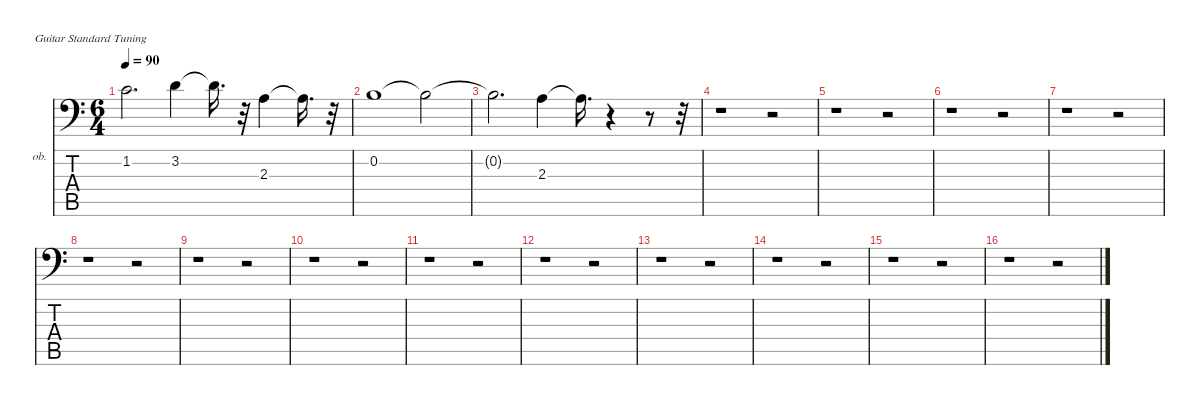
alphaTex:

\defaultSystemsLayout 4
\hideDynamics
\bracketExtendMode nobrackets
\firstSystemTrackNameOrientation horizontal
\otherSystemsTrackNameOrientation horizontal
\track ("Oboe" "ob.") {instrument oboe}
\staff {score tabs}
\tuning (E4 B3 G3 D3 A2 E2)
\ts (6 4)
\tempo 90
\clef f4
\ks c
1.2{t}.2{d dy f beam Down} 3.2.4{dy mf beam Down} 3.2{t}.16{d dy f beam Down} r.32{beam Down} 2.3.4{dy mf beam Down} 2.3{t}.16{d dy f beam Down} r.32{beam Down} |
0.2.1{beam Down} 0.2{t}.2{beam Down} |
0.2{t}.2{d beam Down} 2.3.4{dy mf beam Down} 2.3{t}.16{d dy f beam Down} r.4{beam Down} r.8{beam Down} r.32{beam Down} |
r.1{beam Down} r.2{beam Down} |
r.1{beam Down} r.2{beam Down} |
r.1{beam Down} r.2{beam Down} |
r.1{beam Down} r.2{beam Down} |
r.1{beam Down} r.2{beam Down} |
r.1{beam Down} r.2{beam Down} |
r.1{beam Down} r.2{beam Down} |
r.1{beam Down} r.2{beam Down} |
r.1{beam Down} r.2{beam Down} |
r.1{beam Down} r.2{beam Down} |
r.1{beam Down} r.2{beam Down} |
r.1{beam Down} r.2{beam Down} |
r.1{beam Down} r.2{beam Down}
